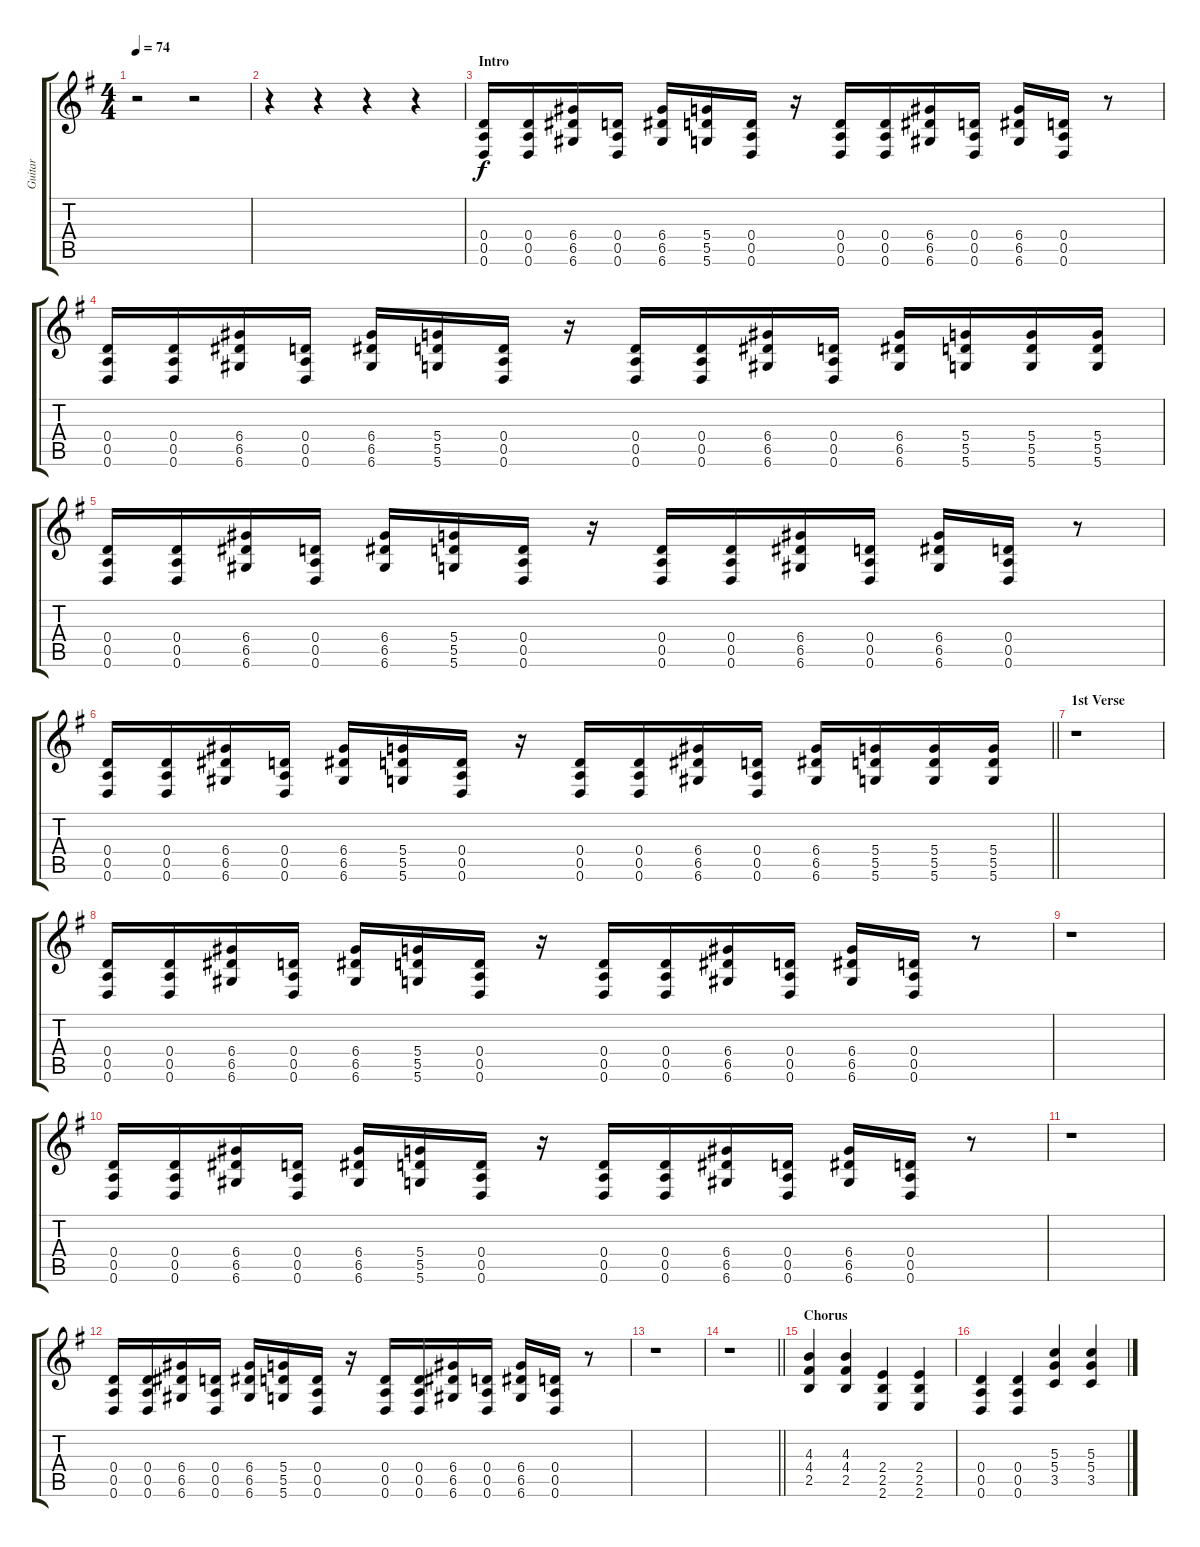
\track ("Guitar" "Guitar") {instrument overdrivenguitar}
\staff {score tabs}
\tuning (E4 B3 G3 D3 A2 D2) {hide}
\ts (4 4)
\tempo 74
\clef g2
\ks eminor
r.2{dy f instrument overdrivenguitar} r.2 |
r.4 r.4 r.4 r.4 |
\section ("" "Intro")
(0.4 0.5 0.6).16 (0.4 0.5 0.6).16 (6.4 6.5 6.6).16 (0.4 0.5 0.6).16 (6.4 6.5 6.6).16 (5.4 5.5 5.6).16 (0.4 0.5 0.6).16 r.16 (0.4 0.5 0.6).16 (0.4 0.5 0.6).16 (6.4 6.5 6.6).16 (0.4 0.5 0.6).16 (6.4 6.5 6.6).16 (0.4 0.5 0.6).16 r.8 |
(0.4 0.5 0.6).16 (0.4 0.5 0.6).16 (6.4 6.5 6.6).16 (0.4 0.5 0.6).16 (6.4 6.5 6.6).16 (5.4 5.5 5.6).16 (0.4 0.5 0.6).16 r.16 (0.4 0.5 0.6).16 (0.4 0.5 0.6).16 (6.4 6.5 6.6).16 (0.4 0.5 0.6).16 (6.4 6.5 6.6).16 (5.4 5.5 5.6).16 (5.4 5.5 5.6).16 (5.4 5.5 5.6).16 |
(0.4 0.5 0.6).16 (0.4 0.5 0.6).16 (6.4 6.5 6.6).16 (0.4 0.5 0.6).16 (6.4 6.5 6.6).16 (5.4 5.5 5.6).16 (0.4 0.5 0.6).16 r.16 (0.4 0.5 0.6).16 (0.4 0.5 0.6).16 (6.4 6.5 6.6).16 (0.4 0.5 0.6).16 (6.4 6.5 6.6).16 (0.4 0.5 0.6).16 r.8 |
\barLineRight lightlight
(0.4 0.5 0.6).16 (0.4 0.5 0.6).16 (6.4 6.5 6.6).16 (0.4 0.5 0.6).16 (6.4 6.5 6.6).16 (5.4 5.5 5.6).16 (0.4 0.5 0.6).16 r.16 (0.4 0.5 0.6).16 (0.4 0.5 0.6).16 (6.4 6.5 6.6).16 (0.4 0.5 0.6).16 (6.4 6.5 6.6).16 (5.4 5.5 5.6).16 (5.4 5.5 5.6).16 (5.4 5.5 5.6).16 |
\section ("" "1st Verse")
r.1 |
(0.4 0.5 0.6).16 (0.4 0.5 0.6).16 (6.4 6.5 6.6).16 (0.4 0.5 0.6).16 (6.4 6.5 6.6).16 (5.4 5.5 5.6).16 (0.4 0.5 0.6).16 r.16 (0.4 0.5 0.6).16 (0.4 0.5 0.6).16 (6.4 6.5 6.6).16 (0.4 0.5 0.6).16 (6.4 6.5 6.6).16 (0.4 0.5 0.6).16 r.8 |
r.1 |
(0.4 0.5 0.6).16 (0.4 0.5 0.6).16 (6.4 6.5 6.6).16 (0.4 0.5 0.6).16 (6.4 6.5 6.6).16 (5.4 5.5 5.6).16 (0.4 0.5 0.6).16 r.16 (0.4 0.5 0.6).16 (0.4 0.5 0.6).16 (6.4 6.5 6.6).16 (0.4 0.5 0.6).16 (6.4 6.5 6.6).16 (0.4 0.5 0.6).16 r.8 |
r.1 |
(0.4 0.5 0.6).16 (0.4 0.5 0.6).16 (6.4 6.5 6.6).16 (0.4 0.5 0.6).16 (6.4 6.5 6.6).16 (5.4 5.5 5.6).16 (0.4 0.5 0.6).16 r.16 (0.4 0.5 0.6).16 (0.4 0.5 0.6).16 (6.4 6.5 6.6).16 (0.4 0.5 0.6).16 (6.4 6.5 6.6).16 (0.4 0.5 0.6).16 r.8 |
r.1 |
\barLineRight lightlight
r.1 |
\section ("" "Chorus")
(4.3 4.4 2.5).4 (4.3 4.4 2.5).4 (2.4 2.5 2.6).4 (2.4 2.5 2.6).4 |
(0.4 0.5 0.6).4 (0.4 0.5 0.6).4 (5.3 5.4 3.5).4 (5.3 5.4 3.5).4
